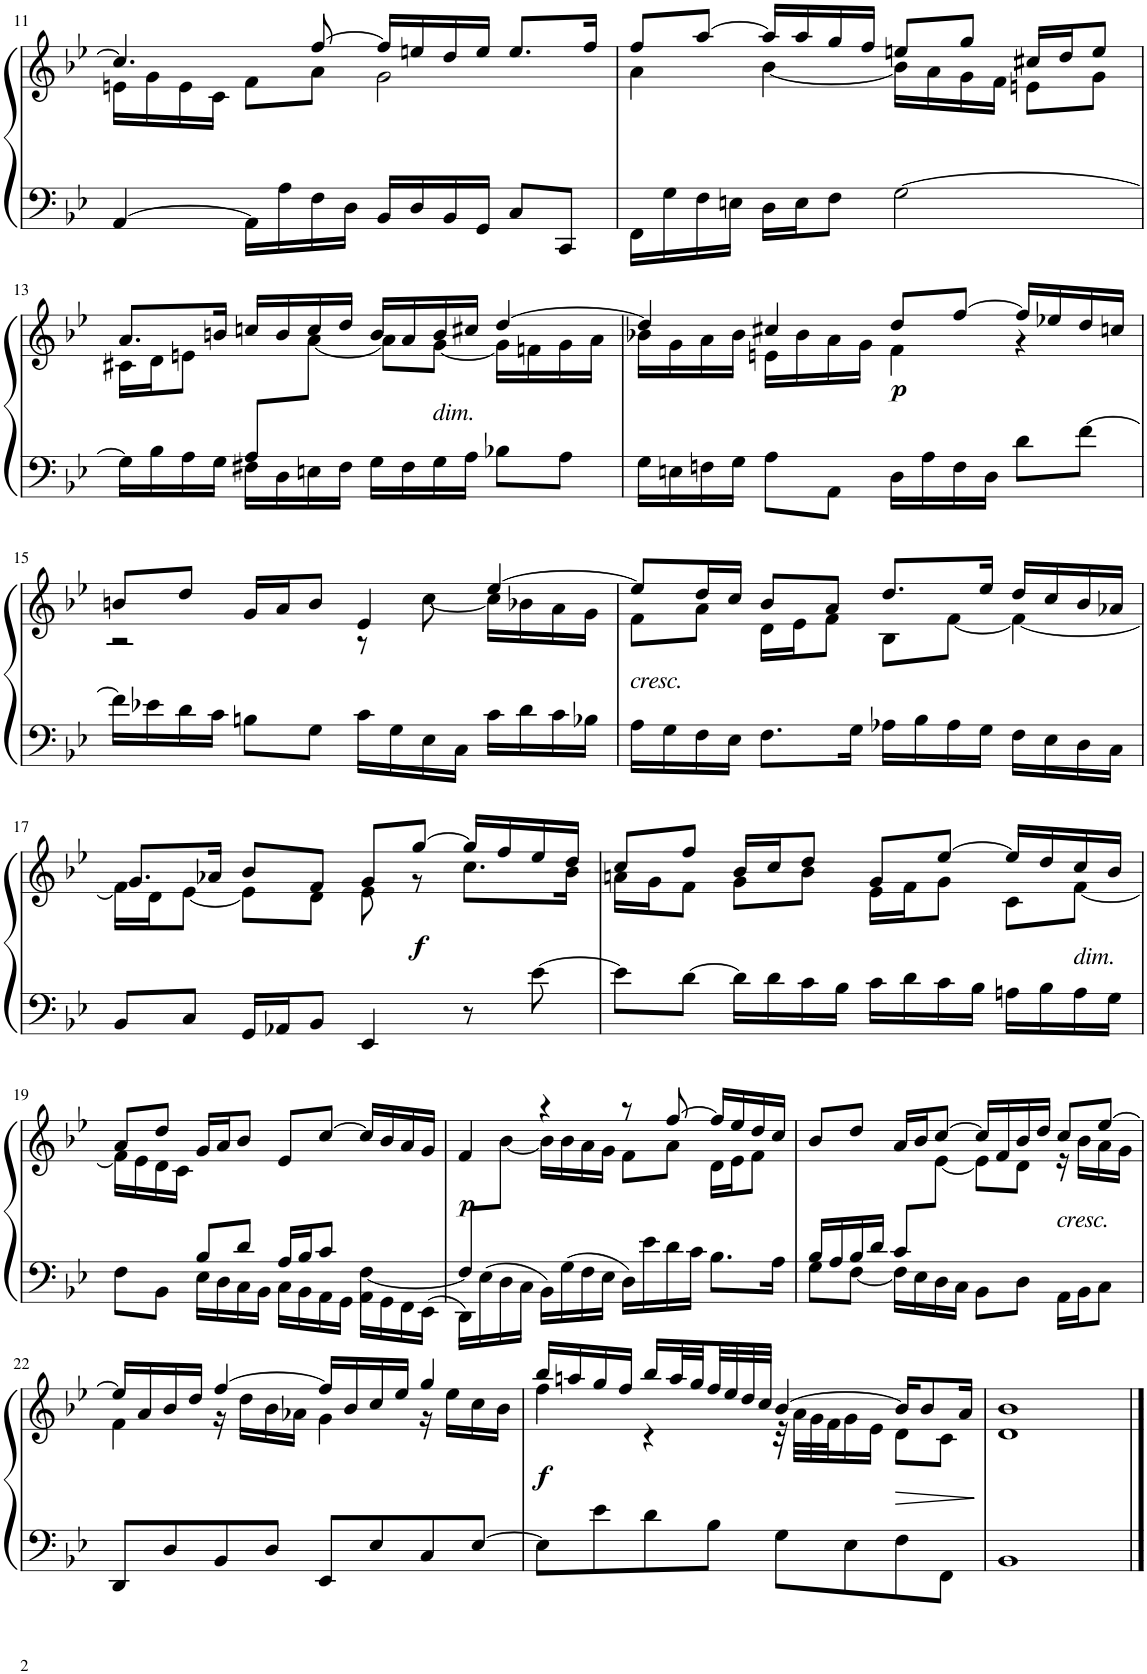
**kern	**kern	**dynam
*part1	*part1	*part1
*staff2	*staff1	*staff1/2
*I"Piano	*	*
*I'Pno.	*	*
!!LO:PB:g=z
*clefF4	*clefG2	*
*k[b-e-]	*k[b-e-]	*
*M4/4	*M4/4	*
*met(c)	*met(c)	*
=11	=11	=11
*	*^	*
[4AA/	4.cc/]	16en\LL	.
.	.	16g\	.
.	.	16e\	.
.	.	16c\JJ	.
16AA\LL]	.	8f\L	.
16A\	.	.	.
16F\	[8ff/	8a\J	.
16D\JJ	.	.	.
16BB-/LL	16ff/LL]	2g\	.
16D/	16een/	.	.
16BB-/	16dd/	.	.
16GG/JJ	16ee/JJ	.	.
8C/L	8.ee/L	.	.
8CC/J	.	.	.
.	16ff/Jk	.	.
=12	=12	=12	=12
16FF\LL	8ff/L	4a\	.
16G\	.	.	.
16F\	[8aa/J	.	.
16En\JJ	.	.	.
16D\LL	16aa/LL]	[4b-\	.
16E\J	16aa/	.	.
8F\J	16gg/	.	.
.	16ff/JJ	.	.
[2G\	8een/L	16b-\LL]	.
.	.	16a\	.
.	8gg/J	16g\	.
.	.	16f\JJ	.
.	16cc#X/LL	8en\L	.
.	16dd/J	.	.
.	8ee/J	8g\J	.
!!LO:LB:g=z	!!
=13	=13	=13	=13
*^	*	*	*
4ryy	16G\LL]	8.a/L	16c#X\LL	.
.	16B-\	.	16d\J	.
.	16A\	.	8en\J	.
.	16G\JJ	16bn/Jk	.	.
8A/L	16F#X\LL	16ccn/LL	8ryy	.
.	16D\	16b/	.	.
2ryy	16En\	16cc/	[8a\J	.
.	16F#\JJ	16dd/JJ	.	.
.	16G\LL	16b/LL	8a\L]	.
.	16F#\	16a/	.	.
!	!	!LO:TX:b:i:t=dim.	!	!
.	16G\	16b/	[8g\J	.
.	16A\JJ	16cc#X/JJ	.	.
.	8B-X\L	[4dd/	16g\LL]	.
.	.	.	16fn\	.
8ryy	8A\J	.	16g\	.
.	.	.	16a\JJ	.
*v	*v	*	*	*
=14	=14	=14	=14
16G\LL	4dd/]	16b-X\LL	.
16En\	.	16g\	.
16Fn\	.	16a\	.
16G\JJ	.	16b-\JJ	.
8A\L	4cc#X/	16en\LL	.
.	.	16b-\	.
8AA\J	.	16a\	.
.	.	16g\JJ	.
!	!	!	!LO:DY:b
16D\LL	8dd/L	4f\	p
16A\	.	.	.
16F\	[8ff/J	.	.
16D\JJ	.	.	.
8d\L	16ff/LL]	4r	.
.	16ee-X/	.	.
[8f\J	16dd/	.	.
.	16ccn/JJ	.	.
!!LO:LB:g=z	!!
=15	=15	=15	=15
16f\LL]	8bn/L	2r	.
16e-X\	.	.	.
16d\	8dd/J	.	.
16c\JJ	.	.	.
8Bn\L	16g/LL	.	.
.	16a/J	.	.
8G\J	8b/J	.	.
16c\LL	4e-/	8r	.
16G\	.	.	.
16E-\	.	[8cc\	.
16C\JJ	.	.	.
16c\LL	[4ee-/	16cc\LL]	.
16d\	.	16b-X\	.
16c\	.	16a\	.
16B-X\JJ	.	16g\JJ	.
=16	=16	=16	=16
!	!LO:TX:b:i:t=cresc.	!	!
16A\LL	8ee-/L]	8f\L	.
16G\	.	.	.
16F\	16dd/L	8a\J	.
16E-\JJ	16cc/JJ	.	.
8.F\L	8b-/L	16d\LL	.
.	.	16e-\J	.
.	8a/J	8f\J	.
16G\Jk	.	.	.
16A-X\LL	8.dd/L	8B-\L	.
16B-\	.	.	.
16A-\	.	[8f\J	.
16G\JJ	16ee-/Jk	.	.
16F\LL	16dd/LL	4f\_	.
16E-\	16cc/	.	.
16D\	16b-/	.	.
16C\JJ	16a-X/JJ	.	.
!!LO:LB:g=z	!!
=17	=17	=17	=17
8BB-/L	8.g/L	16f\LL]	.
.	.	16d\J	.
8C/J	.	[8e-\J	.
.	16a-X/Jk	.	.
16GG/LL	8b-/L	8e-\L]	.
16AA-X/J	.	.	.
8BB-/J	8f/J	8d\J	.
4EE-/	8g/L	8e-\	.
!	!	!	!LO:DY:b
.	[8gg/J	8r	f
8r	16gg/LL]	8.cc\L	.
.	16ff/	.	.
[8e-\	16ee-/	.	.
.	16dd/JJ	16b-\Jk	.
=18	=18	=18	=18
8e-\L]	8cc/L	16an\LL	.
.	.	16g\J	.
[8d\J	8ff/J	8f\J	.
16d\LL]	16b-/LL	8g\L	.
16d\	16cc/J	.	.
16c\	8dd/J	8b-\J	.
16B-\JJ	.	.	.
16c\LL	8g/L	16e-\LL	.
16d\	.	16f\J	.
16c\	[8ee-/J	8g\J	.
16B-\JJ	.	.	.
16An\LL	16ee-/LL]	8c\L	.
16B-\	16dd/	.	.
!	!LO:TX:b:i:t=dim.	!	!
16A\	16cc/	[8f\J	.
16G\JJ	16b-/JJ	.	.
!!LO:LB:g=z	!!
=19	=19	=19	=19
*^	*	*	*
4ryy	8F\L	8a/L	16f\LL]	.
.	.	.	16e-\	.
.	8BB-\J	8dd/J	16d\	.
.	.	.	16c\JJ	.
8B-/L	16E-\LL	16g/LL	2.ryy	.
.	16D\	16a/J	.	.
8d/J	16C\	8b-/J	.	.
.	16BB-\JJ	.	.	.
16A/LL	16C\LL	8e-/L	.	.
16B-/J	16BB-\	.	.	.
8c/J	16AA\	[8cc/J	.	.
.	16GG\JJ	.	.	.
[4F\	16AA\LL	16cc/LL]	.	.
.	16GG\	16b-/	.	.
.	16FF\	16a/	.	.
.	16EE-\JJ	16g/JJ	.	.
=20	=20	=20	=20	=20
!	!	!	!	!LO:DY:b
8F/L]	16DD\LL	4f/	8ryy	p
.	16E-\	.	.	.
2..ryy	16D\	.	[8b-\J	.
.	16C\JJ	.	.	.
.	16BB-\LL	4r	16b-\LL]	.
.	16G\	.	16b-\	.
.	16F\	.	16a\	.
.	16E-\JJ	.	16g\JJ	.
.	16D\LL	8r	8f\L	.
.	16e-\	.	.	.
.	16d\	[8ff/	8a\J	.
.	16c\JJ	.	.	.
.	8.B-\L	16ff/LL]	16d\LL	.
.	.	16ee-/	16e-\J	.
.	.	16dd/	8f\J	.
.	16A\Jk	16cc/JJ	.	.
=21	=21	=21	=21	=21
16B-/LL	8G\L	8b-/L	4.ryy	.
16A/	.	.	.	.
16B-/	[<8F\J	8dd/J	.	.
16d/JJ	.	.	.	.
8c/L	16F\LL]	16a/LL	.	.
.	16E-\	16b-/J	.	.
2ryy	16D\	[8cc/J	[8e-\J	.
.	16C\JJ	.	.	.
.	8BB-\L	16cc/LL]	8e-\L]	.
.	.	16f/	.	.
.	8D\J	16b-/	8d\J	.
.	.	16dd/JJ	.	.
!	!	!LO:TX:b:i:t=cresc.	!	!
.	16AA\LL	8cc/L	16r	.
.	16BB-\J	.	16b-\LL	.
8ryy	8C\J	[8ee-/J	16a\	.
.	.	.	16g\JJ	.
*v	*v	*	*	*
!!LO:LB:g=z	!!
=22	=22	=22	=22
8DD/L	16ee-/LL]	4f\	.
.	16a/	.	.
8D/	16b-/	.	.
.	16dd/JJ	.	.
8BB-/	[4ff/	16r	.
.	.	16dd\LL	.
8D/J	.	16b-\	.
.	.	16a-X\JJ	.
8EE-/L	16ff/LL]	4g\	.
.	16b-/	.	.
8E-/	16cc/	.	.
.	16ee-/JJ	.	.
8C/	4gg/	16r	.
.	.	16ee-\LL	.
[8E-/J	.	16cc\	.
.	.	16b-\JJ	.
=23	=23	=23	=23
!	!	!	!LO:DY:b
8E-\L]	16bb-/LL	4ff\	f
.	16aan/	.	.
8e-\	16gg/	.	.
.	16ff/JJ	.	.
8d\	16bb-/LL	4r	.
.	32aa/L	.	.
.	32gg/	.	.
8B-\J	32ff/	.	.
.	32ee-/	.	.
.	32dd/	.	.
.	32cc/JJJ	.	.
8G\L	[4b-/	32r	.
.	.	32a\LLL	.
.	.	32g\	.
.	.	32f\J	.
8E-\	.	16g\	.
.	.	16e-\JJ	.
!	!	!	!LO:HP:b
8F\	16b-/KL]	8d\L	>
.	8b-/	.	.
8FF\J	.	8c\J	.
.	16a/Jk	.	.
*	*v	*v	*
.	.	]
=24	=24	=24
*	*^	*
1BB-	1b-	1d	.
*	*v	*v	*
==	==	==
*-	*-	*-
